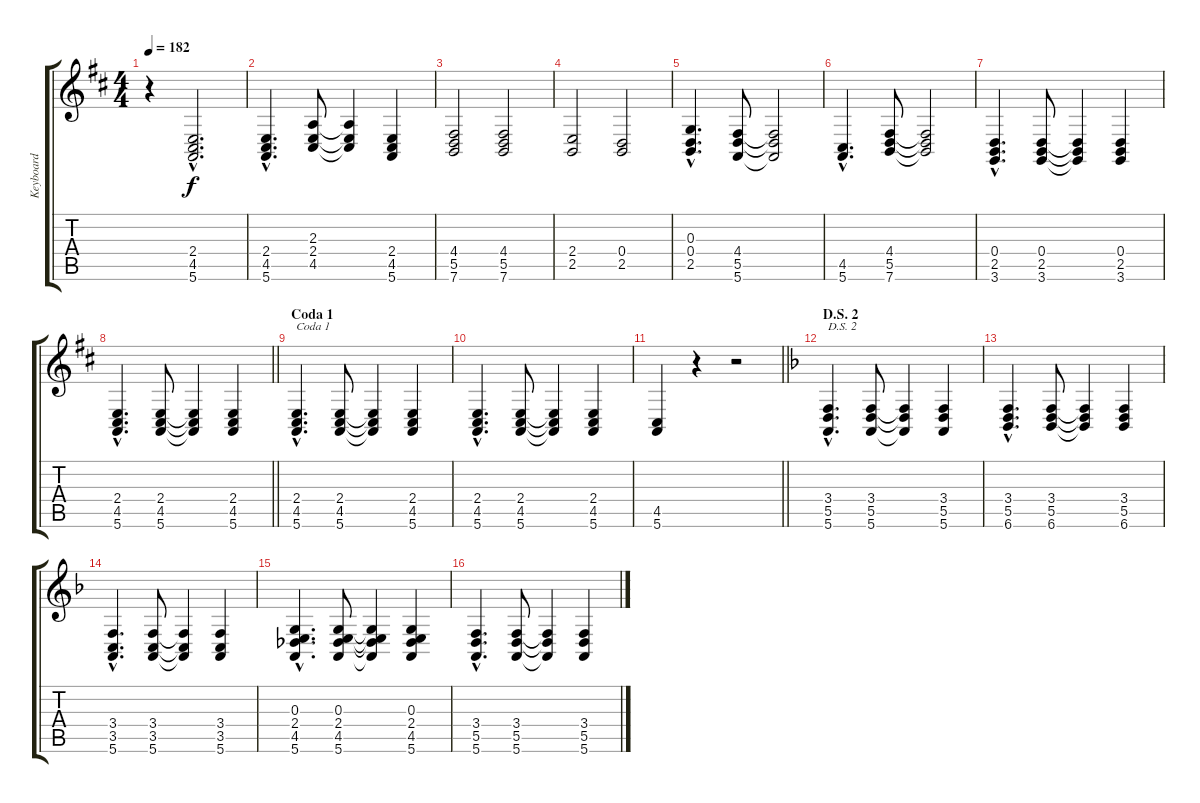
\track ("Keyboard" "Keyboard") {instrument acousticgrandpiano}
\staff {score tabs}
\tuning (E4 B3 G3 D3 A2 E2) {hide}
\ts (4 4)
\tempo 182
\clef g2
\ks d
r.4{dy f} (2.4{hac} 4.5{hac} 5.6{hac}).2{d} |
(2.4{hac} 4.5{hac} 5.6{hac}).4{d} (2.3 2.4 4.5).8 (2.3{t} 2.4{t} 4.5{t}).4 (2.4 4.5 5.6).4 |
(4.4 5.5 7.6).2 (4.4 5.5 7.6).2 |
(2.4 2.5).2 (0.4 2.5).2 |
(0.3{hac} 0.4{hac} 2.5{hac}).4{d} (4.4 5.5 5.6).8 (4.4{t} 5.5{t} 5.6{t}).2 |
(4.5{hac} 5.6{hac}).4{d} (4.4 5.5 7.6).8 (4.4{t} 5.5{t} 7.6{t}).2 |
(0.4{hac} 2.5{hac} 3.6{hac}).4{d} (0.4 2.5 3.6).8 (0.4{t} 2.5{t} 3.6{t}).4 (0.4 2.5 3.6).4 |
\barLineRight lightlight
(2.4{hac} 4.5{hac} 5.6{hac}).4{d} (2.4 4.5 5.6).8 (2.4{t} 4.5{t} 5.6{t}).4 (2.4 4.5 5.6).4 |
\section ("" "Coda 1")
(2.4{hac} 4.5{hac} 5.6{hac}).4{d txt "Coda 1"} (2.4 4.5 5.6).8 (2.4{t} 4.5{t} 5.6{t}).4 (2.4 4.5 5.6).4 |
(2.4{hac} 4.5{hac} 5.6{hac}).4{d} (2.4 4.5 5.6).8 (2.4{t} 4.5{t} 5.6{t}).4 (2.4 4.5 5.6).4 |
\barLineRight lightlight
(4.5 5.6).4 r.4 r.2 |
\section ("" "D.S. 2")
\ks f
(3.4{hac} 5.5{hac} 5.6{hac}).4{d txt "D.S. 2"} (3.4 5.5 5.6).8 (3.4{t} 5.5{t} 5.6{t}).4 (3.4 5.5 5.6).4 |
(3.4{hac} 5.5{hac} 6.6{hac}).4{d} (3.4 5.5 6.6).8 (3.4{t} 5.5{t} 6.6{t}).4 (3.4 5.5 6.6).4 |
(3.4{hac} 3.5{hac} 5.6{hac}).4{d} (3.4 3.5 5.6).8 (3.4{t} 3.5{t} 5.6{t}).4 (3.4 3.5 5.6).4 |
(0.3{hac} 2.4{hac} 4.5{hac} 5.6{hac}).4{d} (0.3 2.4 4.5 5.6).8 (0.3{t} 2.4{t} 4.5{t} 5.6{t}).4 (0.3 2.4 4.5 5.6).4 |
(3.4{hac} 5.5{hac} 5.6{hac}).4{d} (3.4 5.5 5.6).8 (3.4{t} 5.5{t} 5.6{t}).4 (3.4 5.5 5.6).4
